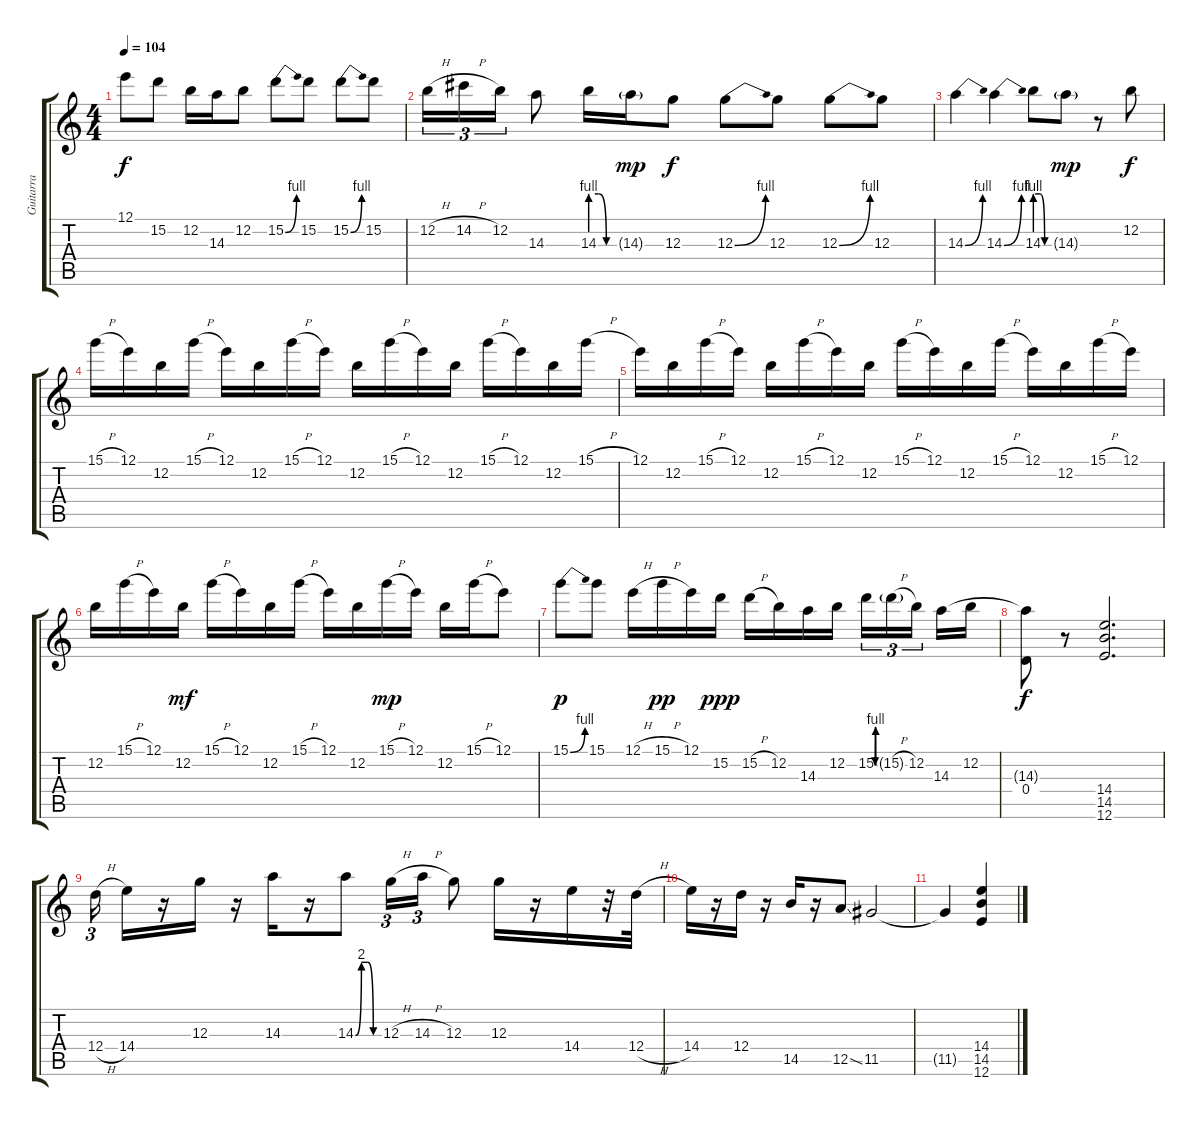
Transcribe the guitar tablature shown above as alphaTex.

\track ("Guitarra" "Guitarra") {instrument distortionguitar}
\staff {score tabs}
\tuning (E4 B3 G3 D3 A2 E2) {hide}
\ts (4 4)
\tempo 104
\clef g2
\ks c
12.1.8{dy f} 15.2.8 12.2.16 14.3.16 12.2.8 15.2{be (bend 0 0 60 4)}.8 15.2.8 15.2{be (bend 0 0 60 4)}.8 15.2.8 |
12.2{h}.16{tu (3 2)} 14.2{h}.16{tu (3 2)} 12.2.16{tu (3 2)} 14.3.8 14.3{be (custom 0 4 20 4 40 0 60 0)}.16 14.3{g}.16{dy mp} 12.3.8{dy f} 12.3{be (bend 0 0 60 4)}.8 12.3.8 12.3{be (bend 0 0 60 4)}.8 12.3.8 |
14.3{be (bend 0 0 60 4)}.4 14.3{be (bend 0 0 60 4)}.4 14.3{be (custom 0 4 20 4 40 0 60 0)}.8 14.3{g}.8{dy mp} r.8 12.2.8{dy f} |
15.1{h}.16 12.1.16 12.2.16 15.1{h}.16 12.1.16 12.2.16 15.1{h}.16 12.1.16 12.2.16 15.1{h}.16 12.1.16 12.2.16 15.1{h}.16 12.1.16 12.2.16 15.1{h}.16 |
12.1.16 12.2.16 15.1{h}.16 12.1.16 12.2.16 15.1{h}.16 12.1.16 12.2.16 15.1{h}.16 12.1.16 12.2.16 15.1{h}.16 12.1.16 12.2.16 15.1{h}.16 12.1.16 |
12.2.16 15.1{h}.16 12.1.16 12.2.16{dy mf} 15.1{h}.16 12.1.16 12.2.16 15.1{h}.16 12.1.16 12.2.16 15.1{h}.16{dy mp} 12.1.16 12.2.16 15.1{h}.16 12.1.8 |
15.1{be (bend 0 0 60 4)}.8{dy p} 15.1.8 12.1{h}.16 15.1{h}.16{dy pp} 12.1.16 15.2.16{dy ppp} 15.2{h}.16 12.2.16 14.3.16 12.2.16 15.2{be (custom 0 0 15 4 30 4 45 0 60 0)}.16{tu (3 2)} 15.2{h g}.16{tu (3 2)} 12.2.16{tu (3 2) beam splitsecondary} 14.3.16 12.2.16 |
(14.3{t} 0.4).8{dy f} r.8 (14.4 14.5 12.6).2{d} |
12.4{h}.16{tu (3 2)} 14.4.16 r.16 12.3.16 r.16 14.3.16 r.16 14.3{be (custom 0 0 15 8 30 8 45 0 60 0)}.8 12.3{h}.16{tu (3 2)} 14.3{h}.16{tu (3 2)} 12.3.8 12.3.16 r.16 14.4.16 r.32 12.4{h}.32 |
14.4.16 r.16 12.4.16 r.16 14.5.16 r.16 12.5{ss}.8 11.5.2 |
11.5{t}.4 (14.4 14.5 12.6).4
